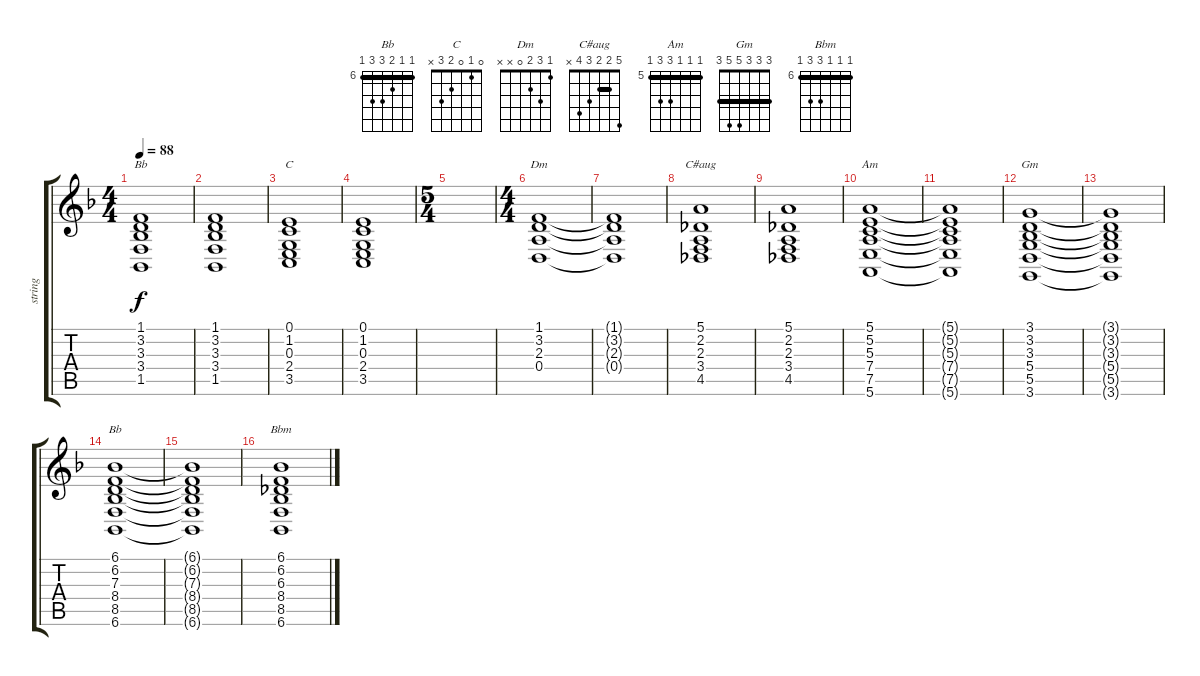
\track ("string" "string") {instrument stringensemble1}
\staff {score tabs}
\tuning (E4 B3 G3 D3 A2 E2) {hide}
\chord ("Bb" 1 3 3 3 1 x) {barre 1}
\chord ("C" 0 1 0 2 3 x)
\chord ("Dm" 1 3 2 0 x x)
\chord ("C#aug" 5 2 2 3 4 x) {barre 2}
\chord ("Am" 5 5 5 7 7 5) {firstfret 5 barre 5}
\chord ("Gm" 3 3 3 5 5 3) {barre 3}
\chord ("Bb" 6 6 7 8 8 6) {firstfret 6 barre 6}
\chord ("Bbm" 6 6 6 8 8 6) {firstfret 6 barre 6}
\ts (4 4)
\tempo 88
\clef g2
\ks f
(1.1 3.2 3.3 3.4 1.5).1{ch "Bb" dy f} |
(1.1 3.2 3.3 3.4 1.5).1 |
(0.1 1.2 0.3 2.4 3.5).1{ch "C"} |
(0.1 1.2 0.3 2.4 3.5).1 |
\ts (5 4)
|
\ts (4 4)
(1.1 3.2 2.3 0.4).1{ch "Dm"} |
(1.1{t} 3.2{t} 2.3{t} 0.4{t}).1 |
(5.1 2.2 2.3 3.4 4.5).1{ch "C#aug"} |
(5.1 2.2 2.3 3.4 4.5).1 |
(5.1 5.2 5.3 7.4 7.5 5.6).1{ch "Am"} |
(5.1{t} 5.2{t} 5.3{t} 7.4{t} 7.5{t} 5.6{t}).1 |
(3.1 3.2 3.3 5.4 5.5 3.6).1{ch "Gm"} |
(3.1{t} 3.2{t} 3.3{t} 5.4{t} 5.5{t} 3.6{t}).1 |
(6.1 6.2 7.3 8.4 8.5 6.6).1{ch "Bb"} |
(6.1{t} 6.2{t} 7.3{t} 8.4{t} 8.5{t} 6.6{t}).1 |
(6.1 6.2 6.3 8.4 8.5 6.6).1{ch "Bbm"}
